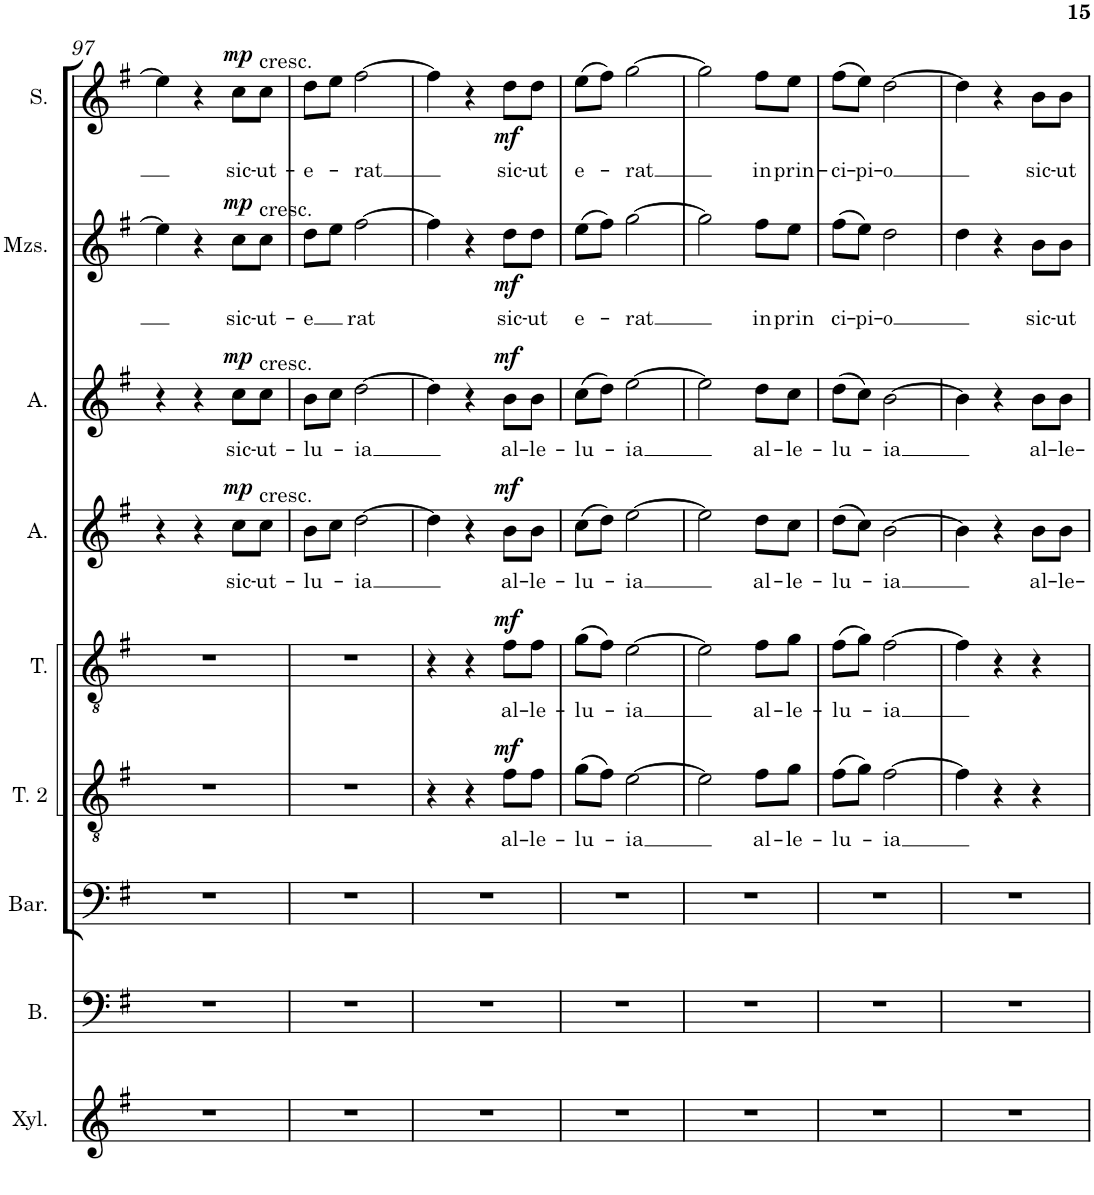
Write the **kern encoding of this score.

**kern	**kern	**kern	**kern	**text	**dynam	**kern	**text	**dynam	**kern	**text	**dynam	**kern	**text	**dynam	**kern	**text	**dynam	**kern	**text	**dynam
*part9	*part8	*part7	*part6	*part6	*part6	*part5	*part5	*part5	*part4	*part4	*part4	*part3	*part3	*part3	*part2	*part2	*part2	*part1	*part1	*part1
*staff9	*staff8	*staff7	*staff6	*staff6	*staff6	*staff5	*staff5	*staff5	*staff4	*staff4	*staff4	*staff3	*staff3	*staff3	*staff2	*staff2	*staff2	*staff1	*staff1	*staff1
*I"Xylophone	*I"Bass	*I"Baryton	*I"Ténor 2	*	*	*I"Tenor	*	*	*I"Alto	*	*	*I"Alto	*	*	*I"Mezzo-soprano	*	*	*I"Soprano	*	*
*I'Xyl.	*I'B.	*I'Bar.	*I'T. 2	*	*	*I'T.	*	*	*I'A.	*	*	*I'A.	*	*	*I'Mzs.	*	*	*I'S.	*	*
!!LO:PB:g=z
*clefG2	*clefF4	*clefF4	*clefGv2	*	*	*clefGv2	*	*	*clefG2	*	*	*clefG2	*	*	*clefG2	*	*	*clefG2	*	*
*Trd-7c-12	*	*	*	*	*	*	*	*	*	*	*	*	*	*	*	*	*	*	*	*
*k[f#]	*k[f#]	*k[f#]	*k[f#]	*	*	*k[f#]	*	*	*k[f#]	*	*	*k[f#]	*	*	*k[f#]	*	*	*k[f#]	*	*
*M3/4	*M3/4	*M3/4	*M3/4	*	*	*M3/4	*	*	*M3/4	*	*	*M3/4	*	*	*M3/4	*	*	*M3/4	*	*
=97	=97	=97	=97	=97	=97	=97	=97	=97	=97	=97	=97	=97	=97	=97	=97	=97	=97	=97	=97	=97
2.r	2.r	2.r	2.r	.	.	2.r	.	.	4r	.	.	4r	.	.	4ee\]	.	.	4ee\]	.	.
.	.	.	.	.	.	.	.	.	4r	.	.	4r	.	.	4r	.	.	4r	.	.
!	!	!	!	!	!	!	!	!	!	!LO:LY:b	!LO:DY:a	!	!LO:LY:b	!LO:DY:a	!	!LO:LY:b	!LO:DY:a	!	!LO:LY:b	!LO:DY:a
.	.	.	.	.	.	.	.	.	8cc\L	sic-	mp	8cc\L	sic-	mp	8cc\L	sic-	mp	8cc\L	sic-	mp
!	!	!	!	!	!	!	!	!	!	!	!	!	!	!	!	!	!	!LO:TX:a:t=cresc.	!	!
!	!	!	!	!	!	!	!	!	!	!	!	!	!	!	!LO:TX:a:t=cresc.	!	!	!	!	!
!	!	!	!	!	!	!	!	!	!	!	!	!LO:TX:a:t=cresc.	!	!	!	!	!	!	!	!
!	!	!	!	!	!	!	!	!	!LO:TX:a:t=cresc.	!	!	!	!	!	!	!	!	!	!	!
!	!	!	!	!	!	!	!	!	!	!LO:LY:b	!	!	!LO:LY:b	!	!	!LO:LY:b	!	!	!LO:LY:b	!
.	.	.	.	.	.	.	.	.	8cc\J	-ut-	.	8cc\J	-ut-	.	8cc\J	-ut-	.	8cc\J	-ut-	.
=98	=98	=98	=98	=98	=98	=98	=98	=98	=98	=98	=98	=98	=98	=98	=98	=98	=98	=98	=98	=98
!	!	!	!	!	!	!	!	!	!	!LO:LY:b	!	!	!LO:LY:b	!	!	!LO:LY:b	!	!	!LO:LY:b	!
2.r	2.r	2.r	2.r	.	.	2.r	.	.	8b\L	lu-	.	8b\L	lu-	.	8dd\L	e	.	8dd\L	-e-	.
.	.	.	.	.	.	.	.	.	8cc\J	.	.	8cc\J	.	.	8ee\J	.	.	8ee\J	.	.
!	!	!	!	!	!	!	!	!	!	!LO:LY:b	!	!	!LO:LY:b	!	!	!LO:LY:b	!	!	!LO:LY:b	!
.	.	.	.	.	.	.	.	.	[2dd\	-ia	.	[2dd\	-ia	.	[2ff#\	rat	.	[2ff#\	-rat	.
=99	=99	=99	=99	=99	=99	=99	=99	=99	=99	=99	=99	=99	=99	=99	=99	=99	=99	=99	=99	=99
2.r	2.r	2.r	4r	.	.	4r	.	.	4dd\]	.	.	4dd\]	.	.	4ff#\]	.	.	4ff#\]	.	.
.	.	.	4r	.	.	4r	.	.	4r	.	.	4r	.	.	4r	.	.	4r	.	.
!	!	!	!	!LO:LY:b	!LO:DY:a	!	!LO:LY:b	!LO:DY:a	!	!LO:LY:b	!LO:DY:a	!	!LO:LY:b	!LO:DY:a	!	!LO:LY:b	!LO:DY:b	!	!LO:LY:b	!LO:DY:b
.	.	.	8f#\L	al-	mf	8f#\L	al-	mf	8b\L	al-	mf	8b\L	al-	mf	8dd\L	sic-	mf	8dd\L	sic-	mf
!	!	!	!	!LO:LY:b	!	!	!LO:LY:b	!	!	!LO:LY:b	!	!	!LO:LY:b	!	!	!LO:LY:b	!	!	!LO:LY:b	!
.	.	.	8f#\J	-le-	.	8f#\J	-le-	.	8b\J	-le-	.	8b\J	-le-	.	8dd\J	-ut	.	8dd\J	-ut	.
=100	=100	=100	=100	=100	=100	=100	=100	=100	=100	=100	=100	=100	=100	=100	=100	=100	=100	=100	=100	=100
!	!	!	!	!LO:LY:b	!	!	!LO:LY:b	!	!	!LO:LY:b	!	!	!LO:LY:b	!	!	!LO:LY:b	!	!	!LO:LY:b	!
2.r	2.r	2.r	(8g\L	-lu-	.	(8g\L	-lu-	.	(8cc\L	-lu-	.	(8cc\L	-lu-	.	(8ee\L	e-	.	(8ee\L	e-	.
.	.	.	8f#\J)	.	.	8f#\J)	.	.	8dd\J)	.	.	8dd\J)	.	.	8ff#\J)	.	.	8ff#\J)	.	.
!	!	!	!	!LO:LY:b	!	!	!LO:LY:b	!	!	!LO:LY:b	!	!	!LO:LY:b	!	!	!LO:LY:b	!	!	!LO:LY:b	!
.	.	.	[2e\	-ia	.	[2e\	-ia	.	[2ee\	-ia	.	[2ee\	-ia	.	[2gg\	-rat	.	[2gg\	-rat	.
=101	=101	=101	=101	=101	=101	=101	=101	=101	=101	=101	=101	=101	=101	=101	=101	=101	=101	=101	=101	=101
2.r	2.r	2.r	2e\]	.	.	2e\]	.	.	2ee\]	.	.	2ee\]	.	.	2gg\]	.	.	2gg\]	.	.
!	!	!	!	!LO:LY:b	!	!	!LO:LY:b	!	!	!LO:LY:b	!	!	!LO:LY:b	!	!	!LO:LY:b	!	!	!LO:LY:b	!
.	.	.	8f#\L	al-	.	8f#\L	al-	.	8dd\L	al-	.	8dd\L	al-	.	8ff#\L	in	.	8ff#\L	in	.
!	!	!	!	!LO:LY:b	!	!	!LO:LY:b	!	!	!LO:LY:b	!	!	!LO:LY:b	!	!	!LO:LY:b	!	!	!LO:LY:b	!
.	.	.	8g\J	-le-	.	8g\J	-le-	.	8cc\J	-le-	.	8cc\J	-le-	.	8ee\J	prin	.	8ee\J	prin-	.
=102	=102	=102	=102	=102	=102	=102	=102	=102	=102	=102	=102	=102	=102	=102	=102	=102	=102	=102	=102	=102
!	!	!	!	!LO:LY:b	!	!	!LO:LY:b	!	!	!LO:LY:b	!	!	!LO:LY:b	!	!	!LO:LY:b	!	!	!LO:LY:b	!
2.r	2.r	2.r	(8f#\L	-lu-	.	(8f#\L	-lu-	.	(8dd\L	-lu-	.	(8dd\L	-lu-	.	(8ff#\L	-ci-	.	(8ff#\L	-ci-	.
!	!	!	!	!	!	!	!	!	!	!	!	!	!	!	!	!LO:LY:b	!	!	!LO:LY:b	!
.	.	.	8g\J)	.	.	8g\J)	.	.	8cc\J)	.	.	8cc\J)	.	.	8ee\J)	-pi-	.	8ee\J)	-pi-	.
!	!	!	!	!LO:LY:b	!	!	!LO:LY:b	!	!	!LO:LY:b	!	!	!LO:LY:b	!	!	!LO:LY:b	!	!	!LO:LY:b	!
.	.	.	[2f#\	-ia	.	[2f#\	-ia	.	[2b\	-ia	.	[2b\	-ia	.	2dd\	-o	.	[2dd\	-o	.
=103	=103	=103	=103	=103	=103	=103	=103	=103	=103	=103	=103	=103	=103	=103	=103	=103	=103	=103	=103	=103
2.r	2.r	2.r	4f#\]	.	.	4f#\]	.	.	4b\]	.	.	4b\]	.	.	4dd\	.	.	4dd\]	.	.
.	.	.	4r	.	.	4r	.	.	4r	.	.	4r	.	.	4r	.	.	4r	.	.
!	!	!	!	!	!	!	!	!	!	!LO:LY:b	!	!	!LO:LY:b	!	!	!LO:LY:b	!	!	!LO:LY:b	!
.	.	.	4r	.	.	4r	.	.	8b\L	al-	.	8b\L	al-	.	8b\L	sic-	.	8b\L	sic-	.
!	!	!	!	!	!	!	!	!	!	!LO:LY:b	!	!	!LO:LY:b	!	!	!LO:LY:b	!	!	!LO:LY:b	!
.	.	.	.	.	.	.	.	.	8b\J	-le-	.	8b\J	-le-	.	8b\J	-ut	.	8b\J	-ut	.
=	=	=	=	=	=	=	=	=	=	=	=	=	=	=	=	=	=	=	=	=
*-	*-	*-	*-	*-	*-	*-	*-	*-	*-	*-	*-	*-	*-	*-	*-	*-	*-	*-	*-	*-
